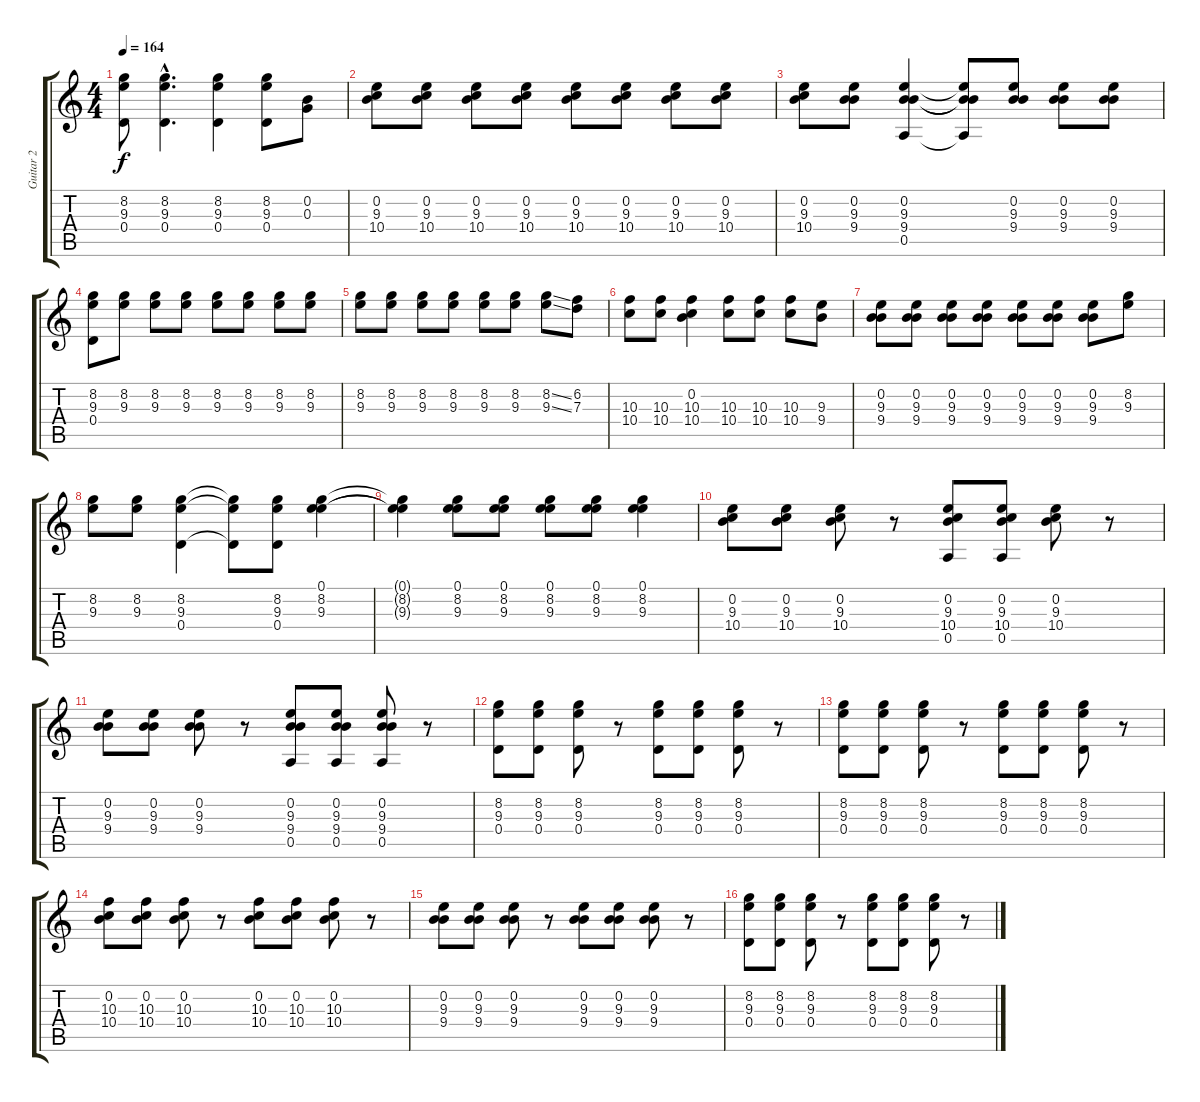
\track ("Guitar 2" "Guitar 2") {instrument distortionguitar}
\staff {score tabs}
\tuning (E4 B3 G3 D3 A2 D2) {hide}
\ts (4 4)
\tempo 164
\clef g2
\ks c
(8.2{t} 9.3{t} 0.4{t}).8{dy f} (8.2{hac} 9.3{hac} 0.4{hac}).4{d} (8.2 9.3 0.4).4 (8.2 9.3 0.4).8 (0.2 0.3).8 |
(0.2 9.3 10.4).8 (0.2 9.3 10.4).8 (0.2 9.3 10.4).8 (0.2 9.3 10.4).8 (0.2 9.3 10.4).8 (0.2 9.3 10.4).8 (0.2 9.3 10.4).8 (0.2 9.3 10.4).8 |
(0.2 9.3 10.4).8 (0.2 9.3 9.4).8 (0.2 9.3 9.4 0.5).4 (0.2{t} 9.3{t} 9.4{t} 0.5{t}).8 (0.2 9.3 9.4).8 (0.2 9.3 9.4).8 (0.2 9.3 9.4).8 |
(8.2 9.3 0.4).8 (8.2 9.3).8 (8.2 9.3).8 (8.2 9.3).8 (8.2 9.3).8 (8.2 9.3).8 (8.2 9.3).8 (8.2 9.3).8 |
(8.2 9.3).8 (8.2 9.3).8 (8.2 9.3).8 (8.2 9.3).8 (8.2 9.3).8 (8.2 9.3).8 (8.2{ss} 9.3{ss}).8 (6.2 7.3).8 |
(10.3 10.4).8 (10.3 10.4).8 (0.2 10.3 10.4).4 (10.3 10.4).8 (10.3 10.4).8 (10.3 10.4).8 (9.3 9.4).8 |
(0.2 9.3 9.4).8 (0.2 9.3 9.4).8 (0.2 9.3 9.4).8 (0.2 9.3 9.4).8 (0.2 9.3 9.4).8 (0.2 9.3 9.4).8 (0.2 9.3 9.4).8 (8.2 9.3).8 |
(8.2 9.3).8 (8.2 9.3).8 (8.2 9.3 0.4).4 (8.2{t} 9.3{t} 0.4{t}).8 (8.2 9.3 0.4).8 (0.1 8.2 9.3).4 |
(0.1{t} 8.2{t} 9.3{t}).4 (0.1 8.2 9.3).8 (0.1 8.2 9.3).8 (0.1 8.2 9.3).8 (0.1 8.2 9.3).8 (0.1 8.2 9.3).4 |
(0.2 9.3 10.4).8 (0.2 9.3 10.4).8 (0.2 9.3 10.4).8 r.8 (0.2 9.3 10.4 0.5).8 (0.2 9.3 10.4 0.5).8 (0.2 9.3 10.4).8 r.8 |
(0.2 9.3 9.4).8 (0.2 9.3 9.4).8 (0.2 9.3 9.4).8 r.8 (0.2 9.3 9.4 0.5).8 (0.2 9.3 9.4 0.5).8 (0.2 9.3 9.4 0.5).8 r.8 |
(8.2 9.3 0.4).8 (8.2 9.3 0.4).8 (8.2 9.3 0.4).8 r.8 (8.2 9.3 0.4).8 (8.2 9.3 0.4).8 (8.2 9.3 0.4).8 r.8 |
(8.2 9.3 0.4).8 (8.2 9.3 0.4).8 (8.2 9.3 0.4).8 r.8 (8.2 9.3 0.4).8 (8.2 9.3 0.4).8 (8.2 9.3 0.4).8 r.8 |
(0.2 10.3 10.4).8 (0.2 10.3 10.4).8 (0.2 10.3 10.4).8 r.8 (0.2 10.3 10.4).8 (0.2 10.3 10.4).8 (0.2 10.3 10.4).8 r.8 |
(0.2 9.3 9.4).8 (0.2 9.3 9.4).8 (0.2 9.3 9.4).8 r.8 (0.2 9.3 9.4).8 (0.2 9.3 9.4).8 (0.2 9.3 9.4).8 r.8 |
(8.2 9.3 0.4).8 (8.2 9.3 0.4).8 (8.2 9.3 0.4).8 r.8 (8.2 9.3 0.4).8 (8.2 9.3 0.4).8 (8.2 9.3 0.4).8 r.8
